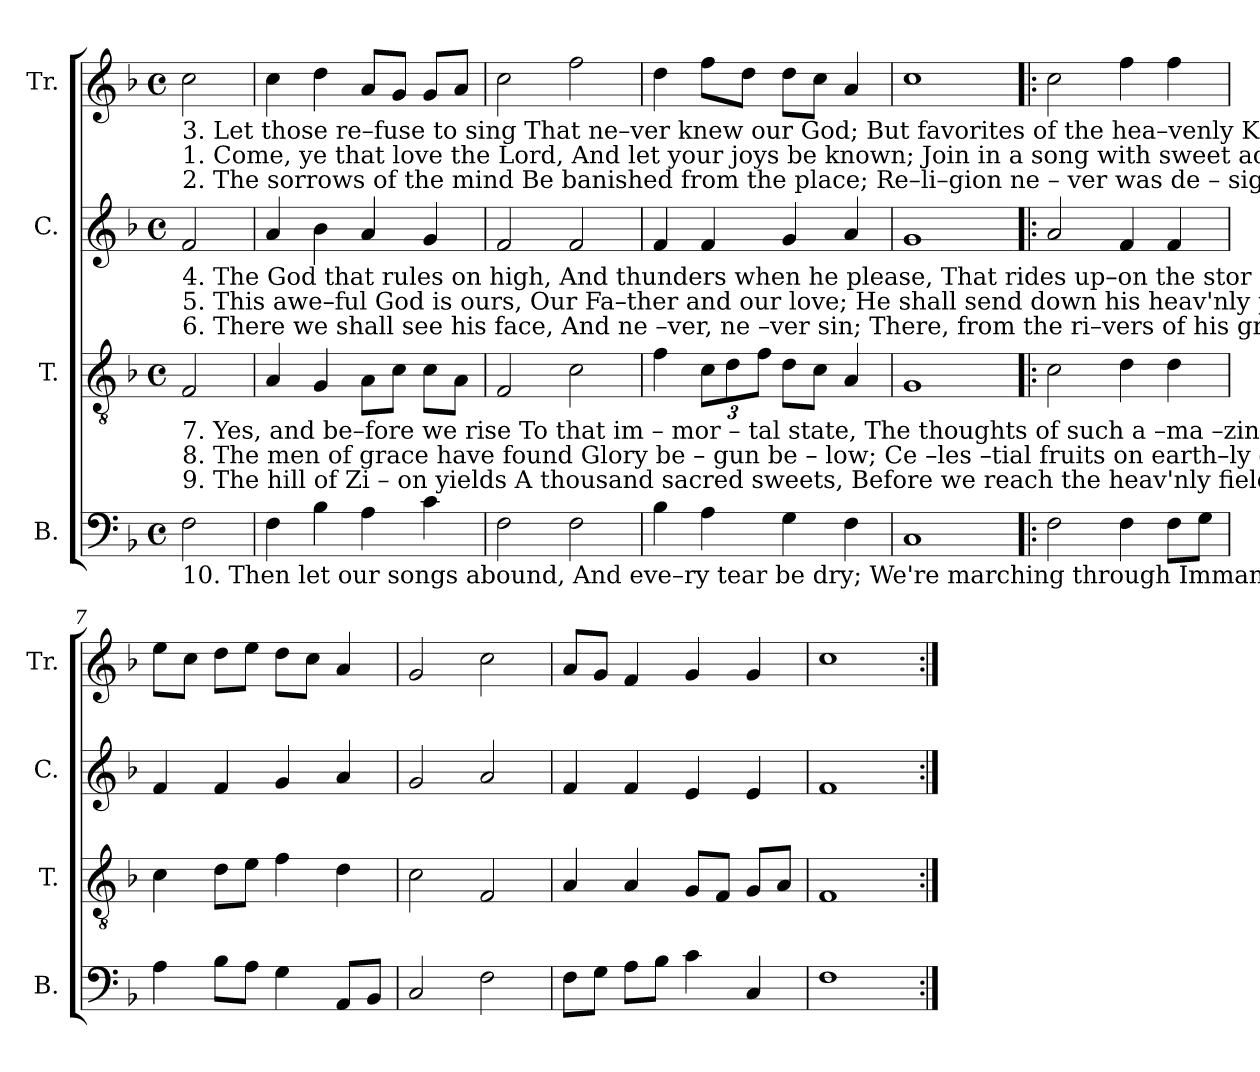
**kern	**kern	**kern	**kern
*part4	*part3	*part2	*part1
*staff4	*staff3	*staff2	*staff1
*I"B.	*I"T.	*I"C.	*I"Tr.
*I'B.	*I'T.	*I'C.	*I'Tr.
*clefF4	*clefGv2	*clefG2	*clefG2
*k[b-]	*k[b-]	*k[b-]	*k[b-]
*M4/4	*M4/4	*M4/4	*M4/4
*met(c)	*met(c)	*met(c)	*met(c)
*MM110	*MM110	*MM110	*MM110
=1	=1	=1	=1
!	!	!	!LO:TX:b:t=3.   Let  those  re–fuse  to  sing   That  ne–ver  knew  our God;    But  favorites  of  the  hea–venly  King   May speak  their  joys  a – broad.
!	!	!	!LO:TX:b:t=1. Come, ye that love the Lord, And let  your  joys  be  known;   Join  in  a  song  with  sweet  ac – cord,  And  thus  surround  the  throne.
!	!	!	!LO:TX:b:t=2.  The  sorrows  of  the  mind  Be  banished  from  the  place;     Re–li–gion  ne – ver  was  de – signed   To    make  our  plea–sures  less.
!	!	!LO:TX:b:t=4.   The God that rules on high, And thunders when he please,  That rides up–on    the   stor – my  sky,  And  ma – na – ges    the      seas;	!
!	!	!LO:TX:b:t=5.  This awe–ful  God  is  ours,  Our Fa–ther  and   our  love;    He shall send down his heav'nly powers   To    car – ry     us      a   –  bove.	!
!	!	!LO:TX:b:t=6. There we  shall  see  his face,  And ne –ver,    ne –ver    sin;     There, from the  ri–vers  of   his  grace,  Drink end–less  plea–sures  in.	!
!	!LO:TX:b:t=7.   Yes,  and be–fore  we  rise   To  that im – mor – tal    state,   The thoughts of such a –ma –zing  bliss  Should con–stant joys cre – ate.	!	!
!	!LO:TX:b:t=8.   The men of grace have found Glory  be  –  gun   be – low;      Ce –les –tial  fruits on earth–ly ground  From faith and hope may grow.	!	!
!	!LO:TX:b:t=9.   The hill  of  Zi – on  yields   A   thousand  sacred  sweets,      Before   we  reach  the  heav'nly  fields,  Or   walk   the   gol –den streets.	!	!
!LO:TX:b:t=10. Then let our songs abound,  And eve–ry   tear   be    dry;   We're marching through Immanuel's ground  To  fai–rer worlds  on  high.	!	!	!
2F\	2F/	2f/	2cc\
=2	=2	=2	=2
4F\	4A/	4a/	4cc\
4B-\	4G/	4b-\	4dd\
4A\	8A\L	4a/	8a/L
.	8c\J	.	8g/J
4c\	8c\L	4g/	8g/L
.	8A\J	.	8a/J
=3	=3	=3	=3
2F\	2F/	2f/	2cc\
2F\	2c\	2f/	2ff\
=4	=4	=4	=4
4B-\	4f\	4f/	4dd\
*	*Xbrackettup	*	*
4A\	12c\L	4f/	8ff\L
.	12d\	.	.
.	.	.	8dd\J
.	12f\J	.	.
4G\	8d\L	4g/	8dd\L
.	8c\J	.	8cc\J
4F\	4A/	4a/	4a/
=5	=5	=5	=5
1C	1G	1g	1cc
=6!|:	=6!|:	=6!|:	=6!|:
2F\	2c\	2a/	2cc\
4F\	4d\	4f/	4ff\
8F\L	4d\	4f/	4ff\
8G\J	.	.	.
=7	=7	=7	=7
4A\	4c\	4f/	8ee\L
.	.	.	8cc\J
8B-\L	8d\L	4f/	8dd\L
8A\J	8e\J	.	8ee\J
4G\	4f\	4g/	8dd\L
.	.	.	8cc\J
8AA/L	4d\	4a/	4a/
8BB-/J	.	.	.
=8	=8	=8	=8
2C/	2c\	2g/	2g/
2F\	2F/	2a/	2cc\
=9	=9	=9	=9
8F\L	4A/	4f/	8a/L
8G\J	.	.	8g/J
8A\L	4A/	4f/	4f/
8B-\J	.	.	.
4c\	8G/L	4e/	4g/
.	8F/J	.	.
4C/	8G/L	4e/	4g/
.	8A/J	.	.
=10	=10	=10	=10
1F	1F	1f	1cc
=:|!	=:|!	=:|!	=:|!
*-	*-	*-	*-
